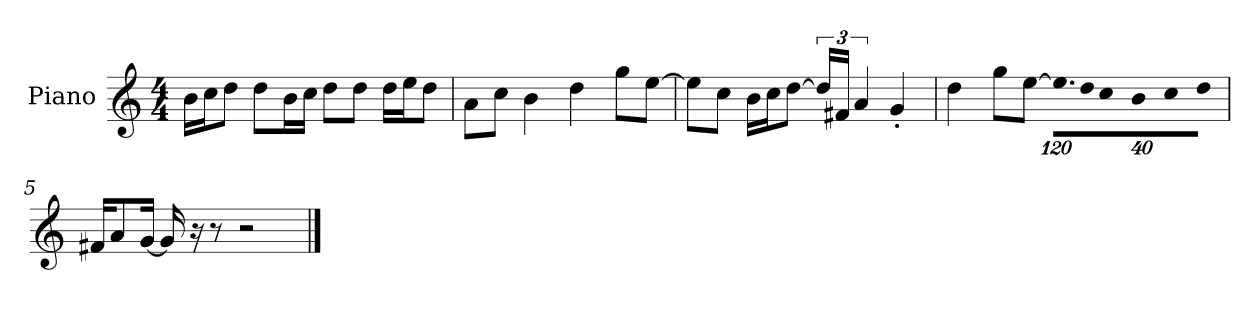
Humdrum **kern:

**kern
*part1
*staff1
*I"Piano
*I'P-no
*clefG2
*k[]
*M4/4
*MM90
=1
16b\LL
16cc\J
8dd\J
8dd\L
16b\L
16cc\JJ
8dd\L
8dd\J
16dd\LL
16ee\J
8dd\J
=2
8a\L
8cc\J
4b\
4dd\
8gg\L
[8ee\J
=3
8ee\L]
8cc\J
16b\LL
16cc\J
[8dd\J
24dd/LL]
24f#X/JJ
6a/
4g'/
=4
4dd\
8gg\L
[8ee\J
*Xbrackettup
!LO:N:vis=16.
960%103ee\LL]
!LO:N:vis=32
640%23dd\K
!LO:N:vis=16
1920%137cc\
!LO:N:vis=16
1920%137b\
!LO:N:vis=16
1920%137cc\J
!LO:N:vis=8
960%137dd\J
!!LO:LB:g=z
=5
16f#X/KL
8a/
[16g/Jk
16g/]
16r
8r
2r
==
*-
